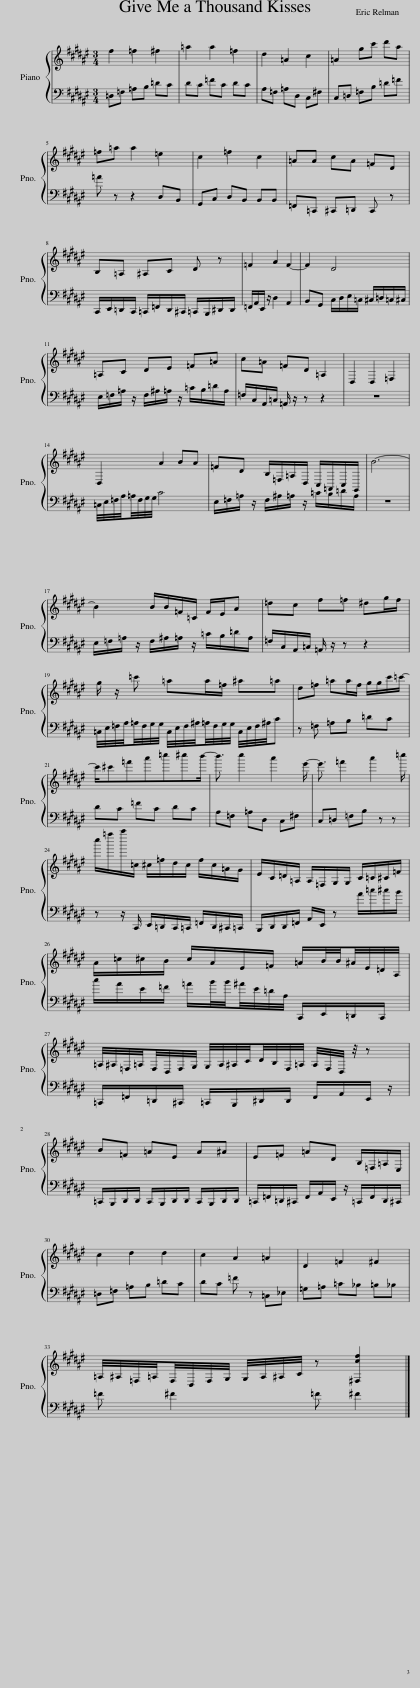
X:1
%%score { 1 | 2 }
L:1/8
M:3/4
I:linebreak $
K:F#
V:1 treble
V:2 bass
V:1
 f2 =f2 ^f2 | =a2 a2 =f2 | d2 =A2 c2 | =A2 gc' d'a |$ =f=a a2 =e2 | %5
 c2 =f2 c2 | =AA cA =FD |$ B,=A, ^A,C D z | =F2 A2 F2- | F2 D4 |$ %10
 =A,C DE =F=A | c=A =FD =A,2 | D,2 D,2 =F,2 |$ D,2 A2 BA | =FD B,/=F,/=A,/D,/ C,/=A,,/C,/G,,/ | %15
 B6- |$ B2 B/B/=F/=C/ F/E/A | =dc f=f ^dg/f/ |$ g/ z/ =c' =aa/=f/ ^a=a | d=f =aa/f/ g/g/c'/=c'/- |$ %20
 c'/^c'=f'a'=c''^c''b'/- | b'3/2 c''2 a'2 e'/- | e'3/2 =f'2 a'2 =c''/ |$ c''/=f''/a''/=c/ ^c/=f/d/c/ f/c/=A/G/ | E/C/=D/=A,/ A,/=F,/G,/G,/ C/=C/^C/=F/ |$ %25
 A/=c/^c/B/ c/A/E/=F/ =A/B/4B/4^A/4E/4=D/4A,/4 |$ =A,/4^A,/4=F,/4=A,/4F,/4D,/4F,/4G,/4 G,/4A,/4^A,/4C/4D/4B,/4F,/4=A,/4 A,/4F,/4D,/4 z/4 z |$ B=F =AE A^A | E=F =AD B,/=F,/=A,/E,/ |$ c2 d2 d2 | %30
 c2 A2 =A2 | D2 =F2 ^F2 |$ =A,/4^A,/4=F,/4=A,/4F,/4D,/4F,/4G,/4 G,/4A,/4^A,/4C/4 z [^F,cf]2 |] %33
V:2
 =D,=F, =A,B, =DC | DC =FC DC | A,=F, =A,D, C,^F, | C,=D, =F,B, =D=F |$ =A z z2 D,B,, | %5
 G,,C, D,B,, B,,B,, | =F,,=C,, ^C,,=D,, C,, z |$ C,,/E,,/=D,,/C,,/ =C,,/=F,,/D,,/^C,,/ =C,,/B,,,/^D,,/D,,/ | =F,,/A,,/E,,/ z/ D,2 A,,2 | B,,G,, C,/D,/E,/=C,/ ^C,/=D,/=C,/^C,/ |$ %10
 E,/=F,/=A,/ z/ F,/^A,/=A,/ z/ =C/B,/=D/A,/ | =F,/C,/A,,/=C,/ =A,,/ z/ z z2 | z6 |$ =C,/4E,/4=F,/4A,/4=A,/4F,/4G,/4G,/4 C4 | E,/=F,/=A,/ z/ F,/^A,/=A,/ z/ =C/B,/=D/A,/ | %15
 z6 |$ E,/=F,/=A,/ z/ F,/^A,/=A,/ z/ =C/B,/=D/A,/ | =F,/C,/A,,/=C,/ =A,,/ z/ z z2 |$ =C,/4E,/4=F,/4A,/4=A,/4F,/4G,/4G,/4 C,/4E,/4F,/4^A,/4=A,/4F,/4G,/4G,/4 C,/4E,/4F,/4^A,/4C | z =F, =A,B, =DC |$ %20
 DC =FC DC | A,=F, =A,D, C,^F, | C,=D, =F,B, z z |$ z z/ C,,/ E,,/=D,,/C,,/=C,,/ =F,,/D,,/^C,,/=C,,/ | B,,,/D,,/D,,/=F,,/ A,,/E,,/ z A/=c/^c/B/ |$ %25
 c/A/E/=F/ =A/B/4B/4^A/4E/4=D/4A,/4 C,,/E,,/=D,,/C,,/ |$ =C,,/=F,,/=D,,/^C,,/ =C,,/B,,,/^D,,/D,,/ F,,/A,,/E,,/ z/ |$ =C,,/B,,,/D,,/D,,/ C,,/B,,,/D,,/D,,/ C,,/B,,,/D,,/D,,/ | =C,,/=F,,/=D,,/^C,,/ F,,/A,,/E,,/ z/ =C,,/F,,/D,,/^C,,/ |$ =D,=F, =A,B, =DC | %30
 DC =F z =C,_E, | =G,=A, =C_B, =B,_B, |$ =F ^F2 =F ^F2 |] %33
